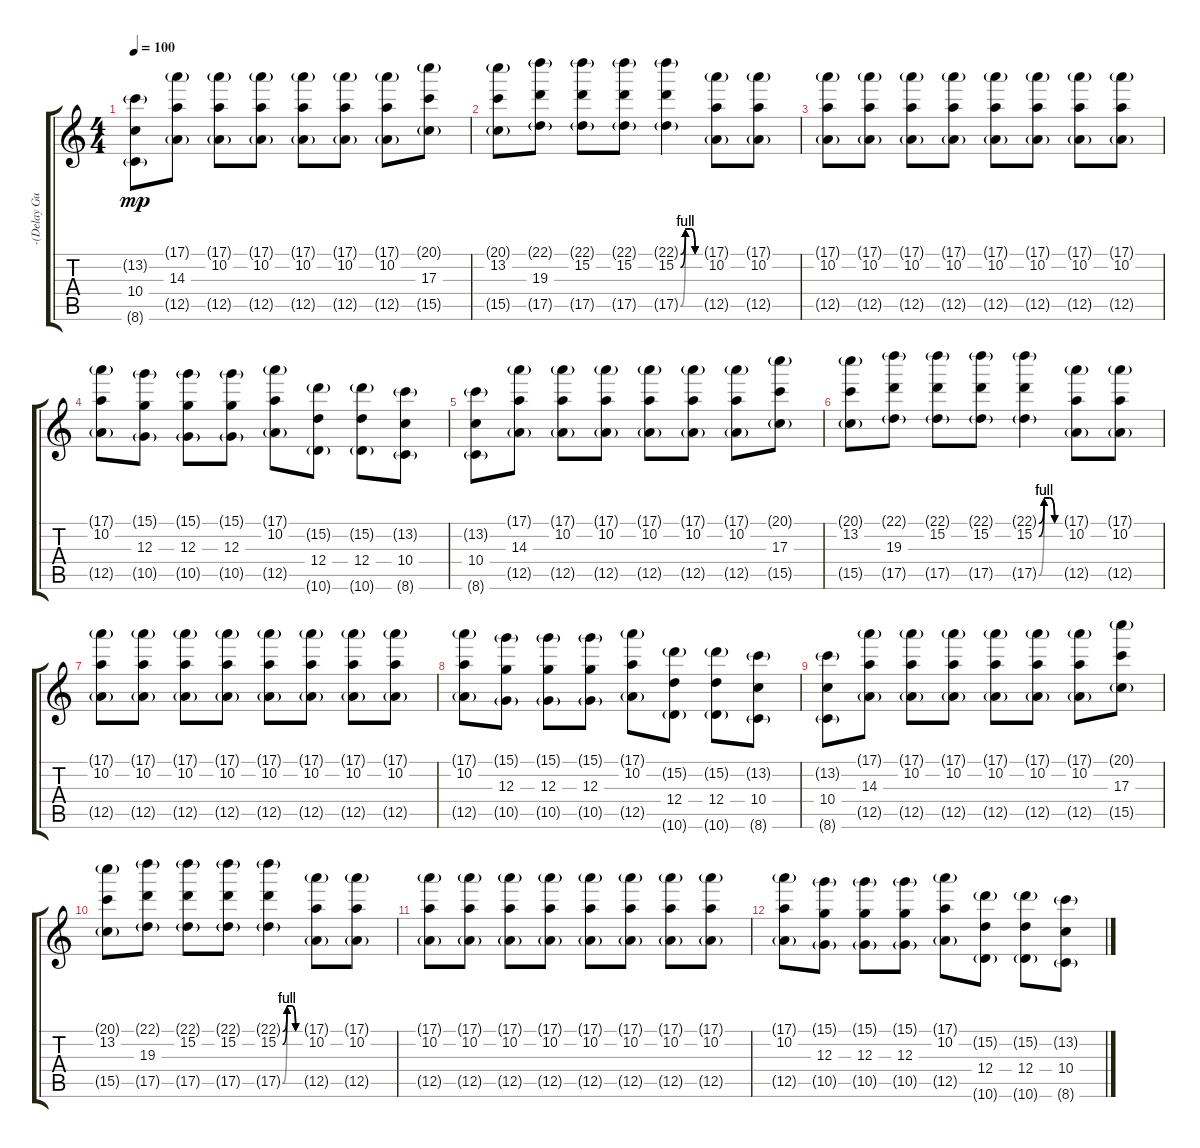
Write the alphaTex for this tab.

\track ("-(Delay Guitar 2)-" "-(Delay Gu") {instrument distortionguitar}
\staff {score tabs}
\tuning (E4 B3 G3 D3 A2 E2) {hide}
\ts (4 4)
\tempo 100
\clef g2
\ks c
(13.2{g} 10.4 8.6{g}).8{dy mp} (17.1{g} 14.3 12.5{g}).8 (17.1{g} 10.2 12.5{g}).8 (17.1{g} 10.2 12.5{g}).8 (17.1{g} 10.2 12.5{g}).8 (17.1{g} 10.2 12.5{g}).8 (17.1{g} 10.2 12.5{g}).8 (20.1{g} 17.3 15.5{g}).8 |
(20.1{g} 13.2 15.5{g}).8 (22.1{g} 19.3 17.5{g}).8 (22.1{g} 15.2 17.5{g}).8 (22.1{g} 15.2 17.5{g}).8 (22.1{be (custom 0 0 15 4 30 4 45 0 60 0) g} 15.2{be (custom 0 0 15 4 30 4 45 0 60 0)} 17.5{be (custom 0 0 15 4 30 4 45 0 60 0) g}).4 (17.1{g} 10.2 12.5{g}).8 (17.1{g} 10.2 12.5{g}).8 |
(17.1{g} 10.2 12.5{g}).8 (17.1{g} 10.2 12.5{g}).8 (17.1{g} 10.2 12.5{g}).8 (17.1{g} 10.2 12.5{g}).8 (17.1{g} 10.2 12.5{g}).8 (17.1{g} 10.2 12.5{g}).8 (17.1{g} 10.2 12.5{g}).8 (17.1{g} 10.2 12.5{g}).8 |
(17.1{g} 10.2 12.5{g}).8 (15.1{g} 12.3 10.5{g}).8 (15.1{g} 12.3 10.5{g}).8 (15.1{g} 12.3 10.5{g}).8 (17.1{g} 10.2 12.5{g}).8 (15.2{g} 12.4 10.6{g}).8 (15.2{g} 12.4 10.6{g}).8 (13.2{g} 10.4 8.6{g}).8 |
(13.2{g} 10.4 8.6{g}).8 (17.1{g} 14.3 12.5{g}).8 (17.1{g} 10.2 12.5{g}).8 (17.1{g} 10.2 12.5{g}).8 (17.1{g} 10.2 12.5{g}).8 (17.1{g} 10.2 12.5{g}).8 (17.1{g} 10.2 12.5{g}).8 (20.1{g} 17.3 15.5{g}).8 |
(20.1{g} 13.2 15.5{g}).8 (22.1{g} 19.3 17.5{g}).8 (22.1{g} 15.2 17.5{g}).8 (22.1{g} 15.2 17.5{g}).8 (22.1{be (custom 0 0 15 4 30 4 45 0 60 0) g} 15.2{be (custom 0 0 15 4 30 4 45 0 60 0)} 17.5{be (custom 0 0 15 4 30 4 45 0 60 0) g}).4 (17.1{g} 10.2 12.5{g}).8 (17.1{g} 10.2 12.5{g}).8 |
(17.1{g} 10.2 12.5{g}).8 (17.1{g} 10.2 12.5{g}).8 (17.1{g} 10.2 12.5{g}).8 (17.1{g} 10.2 12.5{g}).8 (17.1{g} 10.2 12.5{g}).8 (17.1{g} 10.2 12.5{g}).8 (17.1{g} 10.2 12.5{g}).8 (17.1{g} 10.2 12.5{g}).8 |
(17.1{g} 10.2 12.5{g}).8 (15.1{g} 12.3 10.5{g}).8 (15.1{g} 12.3 10.5{g}).8 (15.1{g} 12.3 10.5{g}).8 (17.1{g} 10.2 12.5{g}).8 (15.2{g} 12.4 10.6{g}).8 (15.2{g} 12.4 10.6{g}).8 (13.2{g} 10.4 8.6{g}).8 |
(13.2{g} 10.4 8.6{g}).8 (17.1{g} 14.3 12.5{g}).8 (17.1{g} 10.2 12.5{g}).8 (17.1{g} 10.2 12.5{g}).8 (17.1{g} 10.2 12.5{g}).8 (17.1{g} 10.2 12.5{g}).8 (17.1{g} 10.2 12.5{g}).8 (20.1{g} 17.3 15.5{g}).8 |
(20.1{g} 13.2 15.5{g}).8 (22.1{g} 19.3 17.5{g}).8 (22.1{g} 15.2 17.5{g}).8 (22.1{g} 15.2 17.5{g}).8 (22.1{be (custom 0 0 15 4 30 4 45 0 60 0) g} 15.2{be (custom 0 0 15 4 30 4 45 0 60 0)} 17.5{be (custom 0 0 15 4 30 4 45 0 60 0) g}).4 (17.1{g} 10.2 12.5{g}).8 (17.1{g} 10.2 12.5{g}).8 |
(17.1{g} 10.2 12.5{g}).8 (17.1{g} 10.2 12.5{g}).8 (17.1{g} 10.2 12.5{g}).8 (17.1{g} 10.2 12.5{g}).8 (17.1{g} 10.2 12.5{g}).8 (17.1{g} 10.2 12.5{g}).8 (17.1{g} 10.2 12.5{g}).8 (17.1{g} 10.2 12.5{g}).8 |
(17.1{g} 10.2 12.5{g}).8 (15.1{g} 12.3 10.5{g}).8 (15.1{g} 12.3 10.5{g}).8 (15.1{g} 12.3 10.5{g}).8 (17.1{g} 10.2 12.5{g}).8 (15.2{g} 12.4 10.6{g}).8 (15.2{g} 12.4 10.6{g}).8 (13.2{g} 10.4 8.6{g}).8
